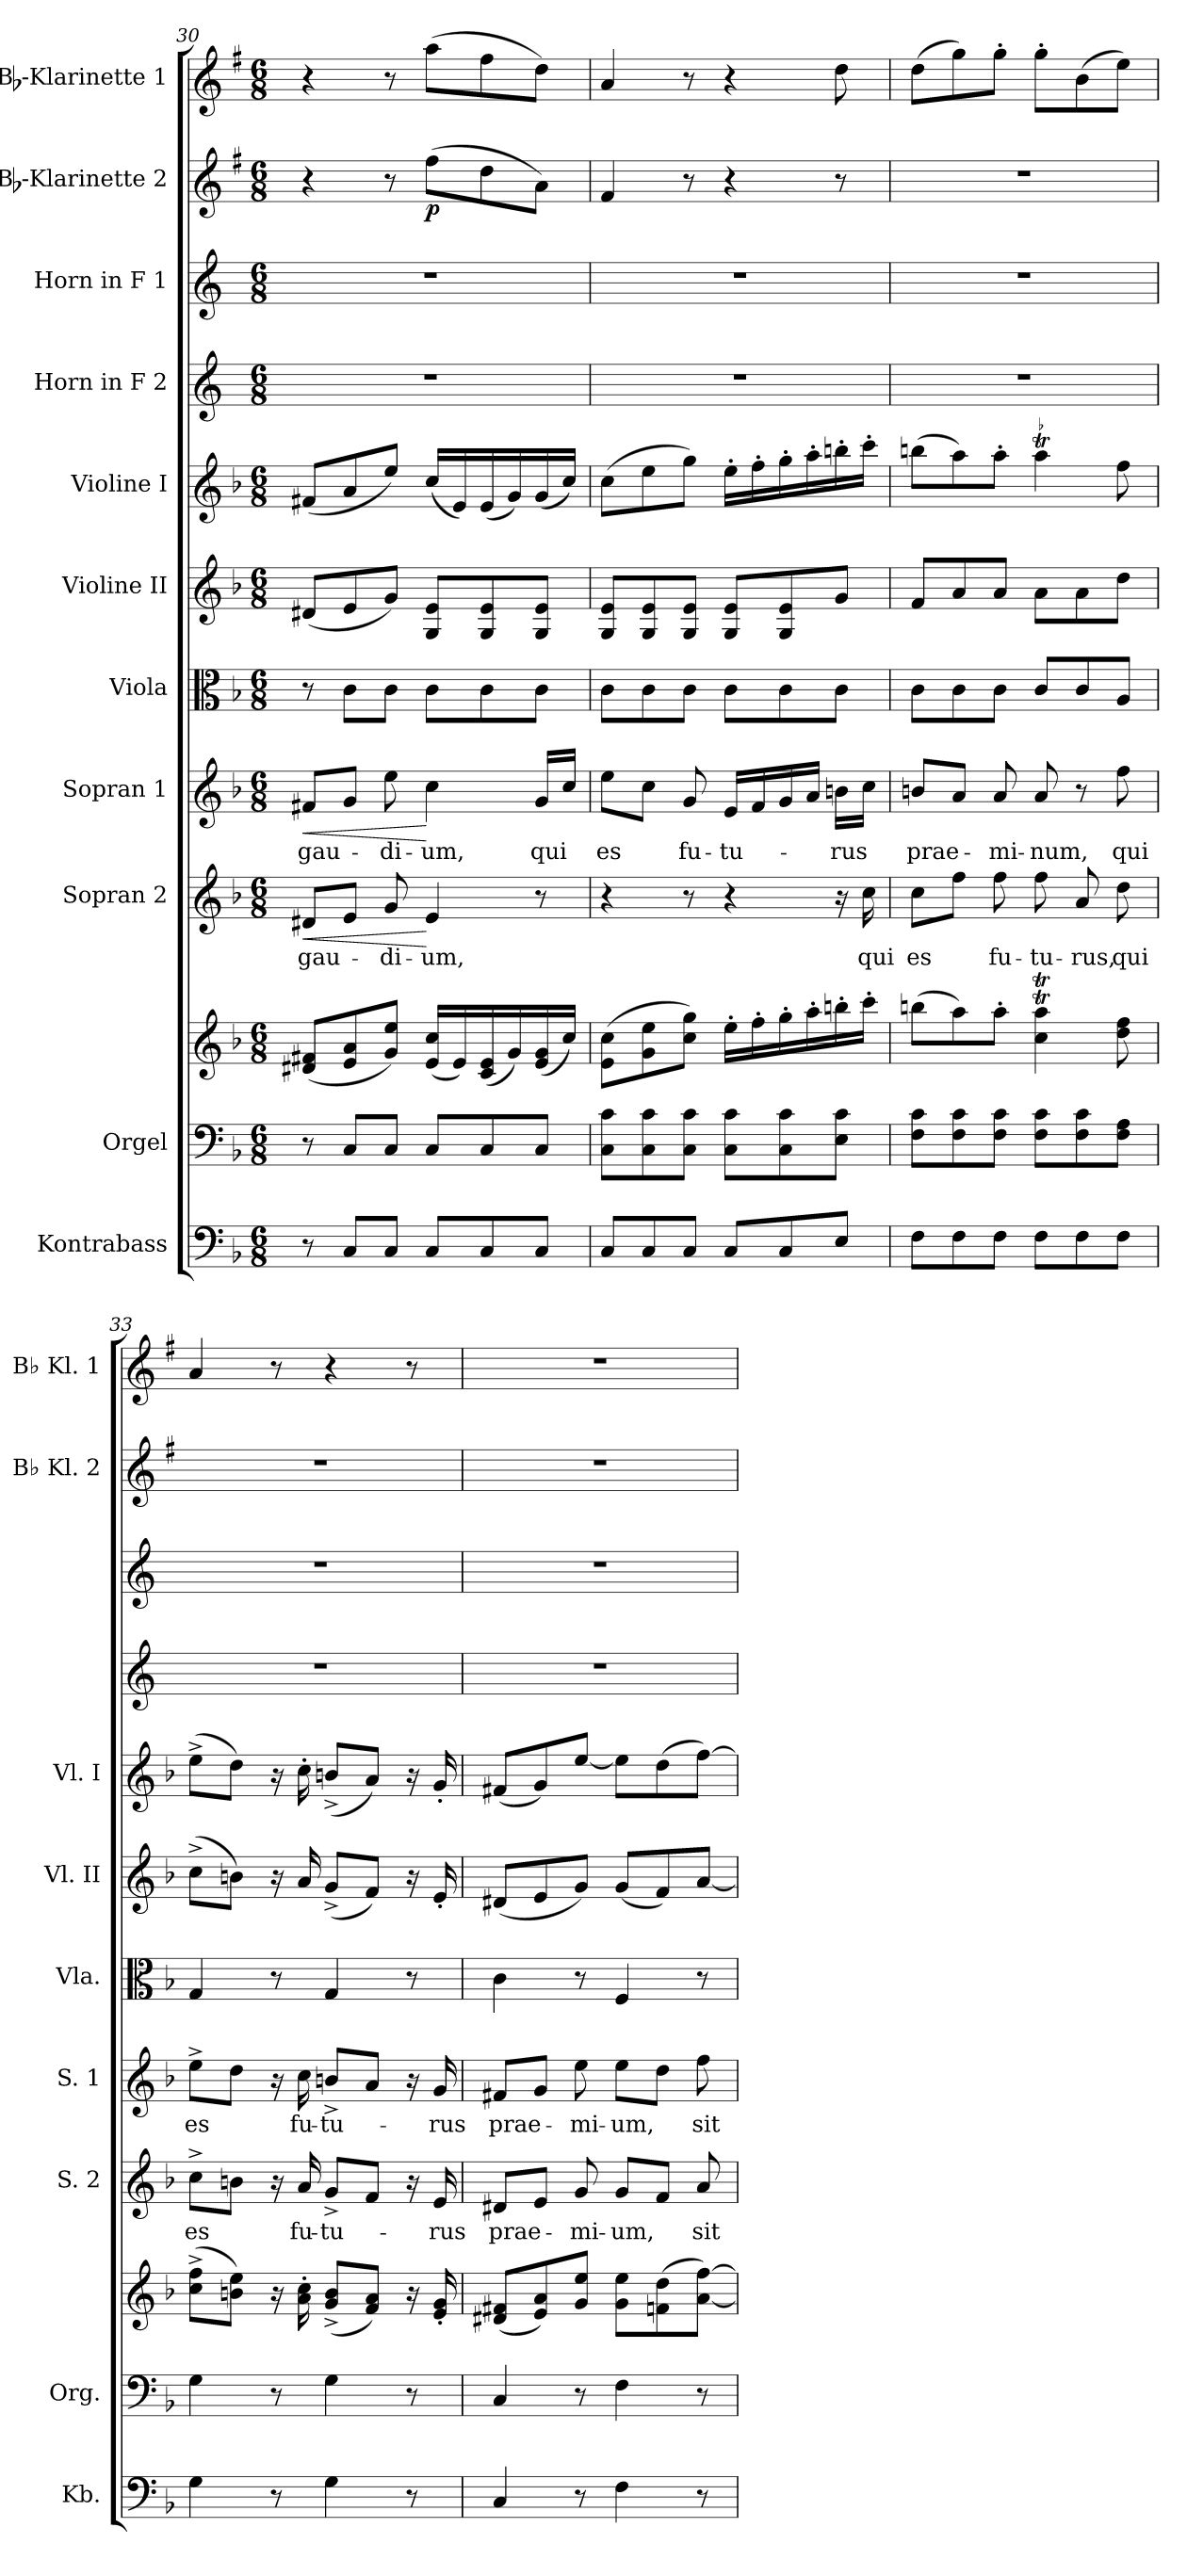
**kern	**kern	**kern	**kern	**text	**dynam	**kern	**text	**dynam	**kern	**kern	**kern	**kern	**kern	**kern	**dynam	**kern
*part11	*part10	*part10	*part9	*part9	*part9	*part8	*part8	*part8	*part7	*part6	*part5	*part4	*part3	*part2	*part2	*part1
*staff12	*staff11	*staff10	*staff9	*staff9	*staff9	*staff8	*staff8	*staff8	*staff7	*staff6	*staff5	*staff4	*staff3	*staff2	*staff2	*staff1
*I"Kontrabass	*I"Orgel	*	*I"Sopran 2	*	*	*I"Sopran 1	*	*	*I"Viola	*I"Violine II	*I"Violine I	*I"Horn in F 2	*I"Horn in F 1	*I"Bb-Klarinette 2	*	*I"Bb-Klarinette 1
*I'Kb.	*I'Org.	*	*I'S. 2	*	*	*I'S. 1	*	*	*I'Vla.	*I'Vl. II	*I'Vl. I	*	*	*I'Bb Kl. 2	*	*I'Bb Kl. 1
!!LO:PB:g=z
*clefF4	*clefF4	*clefG2	*clefG2	*	*	*clefG2	*	*	*clefC3	*clefG2	*clefG2	*clefG2	*clefG2	*clefG2	*	*clefG2
*ITrd7c12	*	*	*	*	*	*	*	*	*	*	*	*ITrd4c7	*ITrd4c7	*ITrd1c2	*	*ITrd1c2
*k[b-]	*k[b-]	*k[b-]	*k[b-]	*	*	*k[b-]	*	*	*k[b-]	*k[b-]	*k[b-]	*k[b-]	*k[b-]	*k[b-]	*	*k[b-]
*F:	*F:	*F:	*F:	*	*	*F:	*	*	*F:	*F:	*F:	*F:	*F:	*F:	*	*F:
*M6/8	*M6/8	*M6/8	*M6/8	*	*	*M6/8	*	*	*M6/8	*M6/8	*M6/8	*M6/8	*M6/8	*M6/8	*	*M6/8
=30	=30	=30	=30	=30	=30	=30	=30	=30	=30	=30	=30	=30	=30	=30	=30	=30
!	!	!	!	!LO:LY:b	!LO:HP:b	!	!LO:LY:b	!LO:HP:b	!	!	!	!	!	!	!	!
8r	8r	(<8d#X/ 8f#X/L	8d#X/L	gau-	<	8f#X/L	gau-	<	8r	(<8d#X/L	(<8f#X/L	2.r	2.r	4r	.	4r
8CC/L	8C/L	8e/ 8a/	8e/J	.	.	8g/J	.	.	8c\L	8e/	8a/	.	.	.	.	.
!	!	!	!	!LO:LY:b	!	!	!LO:LY:b	!	!	!	!	!	!	!	!	!
8CC/J	8C/J	8g/ 8ee/J)	8g/	-di-	.	8ee\	-di-	.	8c\J	8g/J)	8ee/J)	.	.	8r	.	8r
!	!	!	!	!LO:LY:b	!	!	!LO:LY:b	!	!	!	!	!	!	!	!LO:DY:b	!
8CC/L	8C/L	(<16e/ 16cc/LL	4e/	-um,	[	4cc\	-um,	[	8c\L	8G/ 8e/L	(<16cc/LL	.	.	(>8ee\L	p	(>8gg\L
.	.	16e/)	.	.	.	.	.	.	.	.	16e/)	.	.	.	.	.
8CC/	8C/	(<16c/ 16e/	.	.	.	.	.	.	8c\	8G/ 8e/	(<16e/	.	.	8cc\	.	8ee\
.	.	16g/)	.	.	.	.	.	.	.	.	16g/)	.	.	.	.	.
!	!	!	!	!	!	!	!LO:LY:b	!	!	!	!	!	!	!	!	!
8CC/J	8C/J	(<16e/ 16g/	8r	.	.	16g/LL	qui	.	8c\J	8G/ 8e/J	(<16g/	.	.	8g\J)	.	8cc\J)
.	.	16cc/JJ)	.	.	.	16cc/JJ	.	.	.	.	16cc/JJ)	.	.	.	.	.
=31	=31	=31	=31	=31	=31	=31	=31	=31	=31	=31	=31	=31	=31	=31	=31	=31
!	!	!	!	!	!	!	!LO:LY:b	!	!	!	!	!	!	!	!	!
8CC/L	8C\ 8c\L	(>8e\ 8cc\L	4r	.	.	8ee\L	es	.	8c\L	8G/ 8e/L	(>8cc\L	2.r	2.r	4e/	.	4g/
8CC/	8C\ 8c\	8g\ 8ee\	.	.	.	8cc\J	.	.	8c\	8G/ 8e/	8ee\	.	.	.	.	.
!	!	!	!	!	!	!	!LO:LY:b	!	!	!	!	!	!	!	!	!
8CC/J	8C\ 8c\J	8cc\ 8gg\J)	8r	.	.	8g/	fu-	.	8c\J	8G/ 8e/J	8gg\J)	.	.	8r	.	8r
!	!	!	!	!	!	!	!LO:LY:b	!	!	!	!	!	!	!	!	!
8CC/L	8C\ 8c\L	16ee'>\LL	4r	.	.	16e/LL	-tu-	.	8c\L	8G/ 8e/L	16ee'>\LL	.	.	4r	.	4r
.	.	16ff'>\	.	.	.	16f/	.	.	.	.	16ff'>\	.	.	.	.	.
8CC/	8C\ 8c\	16gg'>\	.	.	.	16g/	.	.	8c\	8G/ 8e/	16gg'>\	.	.	.	.	.
.	.	16aa'>\	.	.	.	16a/JJ	.	.	.	.	16aa'>\	.	.	.	.	.
!	!	!	!	!	!	!	!LO:LY:b	!	!	!	!	!	!	!	!	!
8EE/J	8E\ 8c\J	16bbn'>\	16r	.	.	16bn\LL	-rus	.	8c\J	8g/J	16bbn'>\	.	.	8r	.	8cc\
!	!	!	!	!LO:LY:b	!	!	!	!	!	!	!	!	!	!	!	!
.	.	16ccc'>\JJ	16cc\	qui	.	16cc\JJ	.	.	.	.	16ccc'>\JJ	.	.	.	.	.
=32	=32	=32	=32	=32	=32	=32	=32	=32	=32	=32	=32	=32	=32	=32	=32	=32
!	!	!	!	!LO:LY:b	!	!	!LO:LY:b	!	!	!	!	!	!	!	!	!
8FF\L	8F\ 8c\L	(>8bbn\L	8cc\L	es	.	8bn/L	prae-	.	8c\L	8f/L	(>8bbn\L	2.r	2.r	2.r	.	(>8cc\L
8FF\	8F\ 8c\	8aa\)	8ff\J	.	.	8a/J	.	.	8c\	8a/	8aa\)	.	.	.	.	8ff\)
!	!	!	!	!LO:LY:b	!	!	!LO:LY:b	!	!	!	!	!	!	!	!	!
8FF\J	8F\ 8c\J	8aa'>\J	8ff\	fu-	.	8a/	-mi-	.	8c\J	8a/J	8aa'>\J	.	.	.	.	8ff'>\J
!	!	!	!	!LO:LY:b	!	!	!LO:LY:b	!	!	!	!	!	!	!	!	!
8FF\L	8F\ 8c\L	4cc\T 4aa\T	8ff\	-tu-	.	8a/	-num,	.	8c/L	8a\L	4aat\	.	.	.	.	8ff'>\L
!	!	!	!	!LO:LY:b	!	!	!	!	!	!	!	!	!	!	!	!
8FF\	8F\ 8c\	.	8a/	-rus,	.	8r	.	.	8c/	8a\	.	.	.	.	.	(>8a\
!	!	!	!	!LO:LY:b	!	!	!LO:LY:b	!	!	!	!	!	!	!	!	!
8FF\J	8F\ 8A\J	8dd\ 8ff\	8dd\	qui	.	8ff\	qui	.	8A/J	8dd\J	8ff\	.	.	.	.	8dd\J)
=33	=33	=33	=33	=33	=33	=33	=33	=33	=33	=33	=33	=33	=33	=33	=33	=33
!	!	!	!	!LO:LY:b	!	!	!LO:LY:b	!	!	!	!	!	!	!	!	!
4GG\	4G\	(>8cc\^> 8ff\^>L	8cc^>\L	es	.	8ee^>\L	es	.	4G/	(>8cc^>\L	(>8ee^>\L	2.r	2.r	2.r	.	4g/
.	.	8bn\ 8ee\J)	8bn\J	.	.	8dd\J	.	.	.	8bn\J)	8dd\J)	.	.	.	.	.
8r	8r	16r	16r	.	.	16r	.	.	8r	16r	16r	.	.	.	.	8r
!	!	!	!	!LO:LY:b	!	!	!LO:LY:b	!	!	!	!	!	!	!	!	!
.	.	16a\'> 16cc\'>	16a/	fu-	.	16cc\	fu-	.	.	16a/	16cc'>\	.	.	.	.	.
!	!	!	!	!LO:LY:b	!	!	!LO:LY:b	!	!	!	!	!	!	!	!	!
4GG\	4G\	(<8g/^< 8b/^<L	8g^>/L	-tu-	.	8bn^>/L	-tu-	.	4G/	(<8g^</L	(<8bn^</L	.	.	.	.	4r
.	.	8f/ 8a/J)	8f/J	.	.	8a/J	.	.	.	8f/J)	8a/J)	.	.	.	.	.
8r	8r	16r	16r	.	.	16r	.	.	8r	16r	16r	.	.	.	.	8r
!	!	!	!	!LO:LY:b	!	!	!LO:LY:b	!	!	!	!	!	!	!	!	!
.	.	16e/'< 16g/'<	16e/	-rus	.	16g/	-rus	.	.	16e'</	16g'</	.	.	.	.	.
=34	=34	=34	=34	=34	=34	=34	=34	=34	=34	=34	=34	=34	=34	=34	=34	=34
!	!	!	!	!LO:LY:b	!	!	!LO:LY:b	!	!	!	!	!	!	!	!	!
4CC/	4C/	(<8d#X/ 8f#X/L	8d#X/L	prae-	.	8f#X/L	prae-	.	4c\	(<8d#X/L	(<8f#X/L	2.r	2.r	2.r	.	2.r
.	.	8e/ 8a/)	8e/J	.	.	8g/J	.	.	.	8e/	8g/)	.	.	.	.	.
!	!	!	!	!LO:LY:b	!	!	!LO:LY:b	!	!	!	!	!	!	!	!	!
8r	8r	8g/ 8ee/J	8g/	-mi-	.	8ee\	-mi-	.	8r	8g/J)	[8ee/J	.	.	.	.	.
!	!	!	!	!LO:LY:b	!	!	!LO:LY:b	!	!	!	!	!	!	!	!	!
4FF\	4F\	8g\ 8ee\L	8g/L	-um,	.	8ee\L	-um,	.	4F/	(<8g/L	8ee\L]	.	.	.	.	.
.	.	(>8fn\ 8dd\	8f/J	.	.	8dd\J	.	.	.	8f/)	(>8dd\	.	.	.	.	.
!	!	!	!	!LO:LY:b	!	!	!LO:LY:b	!	!	!	!	!	!	!	!	!
8r	8r	[8a\ [8ff\J)	8a/	sit	.	8ff\	sit	.	8r	[8a/J	[8ff\J)	.	.	.	.	.
=	=	=	=	=	=	=	=	=	=	=	=	=	=	=	=	=
*-	*-	*-	*-	*-	*-	*-	*-	*-	*-	*-	*-	*-	*-	*-	*-	*-
